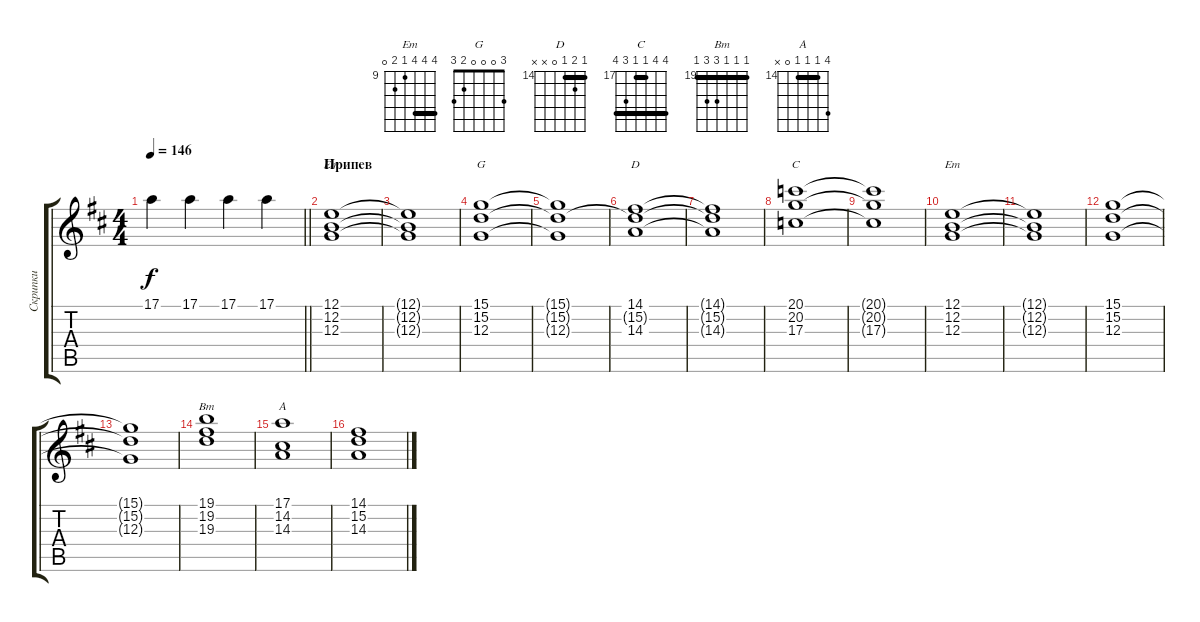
\track ("Скрипки" "Скрипки") {instrument stringensemble2}
\staff {score tabs}
\tuning (E4 B3 G3 D3 A2 E2) {hide}
\chord ("Em" 12 12 12 x x x) {firstfret 12 barre 12}
\chord ("G" 3 0 0 0 2 3)
\chord ("D" 14 15 14 0 x x) {firstfret 14 barre 14}
\chord ("C" 20 20 17 17 19 20) {firstfret 17 barre (17 20)}
\chord ("Em" 12 12 12 9 10 0) {firstfret 9 barre 12}
\chord ("Bm" 19 19 19 21 21 19) {firstfret 19 barre 19}
\chord ("A" 17 14 14 14 0 x) {firstfret 14 barre 14}
\ts (4 4)
\tempo 146
\clef g2
\barLineRight lightlight
\ks bminor
17.1.4{dy f} 17.1.4 17.1.4 17.1.4 |
\section ("" "Припев")
(12.1 12.2 12.3).1{ch "Em"} |
(12.1{t} 12.2{t} 12.3{t}).1 |
(15.1 15.2 12.3).1{ch "G"} |
(15.1{t} 15.2{t} 12.3{t}).1 |
(14.1 15.2{t} 14.3).1{ch "D"} |
(14.1{t} 15.2{t} 14.3{t}).1 |
(20.1 20.2 17.3).1{ch "C"} |
(20.1{t} 20.2{t} 17.3{t}).1 |
(12.1 12.2 12.3).1{ch "Em"} |
(12.1{t} 12.2{t} 12.3{t}).1 |
(15.1 15.2 12.3).1 |
(15.1{t} 15.2{t} 12.3{t}).1 |
(19.1 19.2 19.3).1{ch "Bm"} |
(17.1 14.2 14.3).1{ch "A"} |
(14.1 15.2 14.3).1
